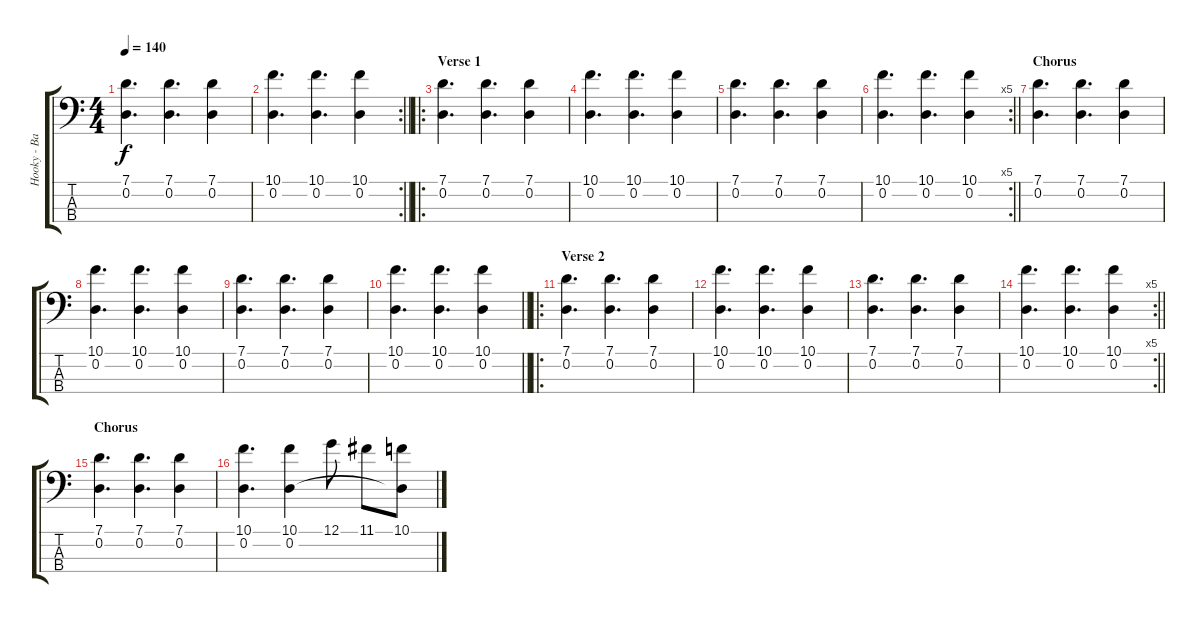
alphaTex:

\track ("Hooky - Bass" "Hooky - Ba") {instrument electricbasspick}
\staff {score tabs}
\tuning (G2 D2 A1 D1) {hide}
\ts (4 4)
\tempo 140
\clef f4
\ks c
(7.1 0.2).4{d dy f} (7.1 0.2).4{d} (7.1 0.2).4 |
\rc 2
\barLineRight lightlight
(10.1 0.2).4{d} (10.1 0.2).4{d} (10.1 0.2).4 |
\ro
\section ("" "Verse 1")
(7.1 0.2).4{d} (7.1 0.2).4{d} (7.1 0.2).4 |
(10.1 0.2).4{d} (10.1 0.2).4{d} (10.1 0.2).4 |
(7.1 0.2).4{d} (7.1 0.2).4{d} (7.1 0.2).4 |
\rc 5
\barLineRight lightlight
(10.1 0.2).4{d} (10.1 0.2).4{d} (10.1 0.2).4 |
\section ("" "Chorus")
(7.1 0.2).4{d} (7.1 0.2).4{d} (7.1 0.2).4 |
(10.1 0.2).4{d} (10.1 0.2).4{d} (10.1 0.2).4 |
(7.1 0.2).4{d} (7.1 0.2).4{d} (7.1 0.2).4 |
\barLineRight lightlight
(10.1 0.2).4{d} (10.1 0.2).4{d} (10.1 0.2).4 |
\ro
\section ("" "Verse 2")
(7.1 0.2).4{d} (7.1 0.2).4{d} (7.1 0.2).4 |
(10.1 0.2).4{d} (10.1 0.2).4{d} (10.1 0.2).4 |
(7.1 0.2).4{d} (7.1 0.2).4{d} (7.1 0.2).4 |
\rc 5
\barLineRight lightlight
(10.1 0.2).4{d} (10.1 0.2).4{d} (10.1 0.2).4 |
\section ("" "Chorus")
(7.1 0.2).4{d} (7.1 0.2).4{d} (7.1 0.2).4 |
(10.1 0.2).4{d} (10.1 0.2).4 12.1.8 11.1.8 (10.1 0.2{t}).8
